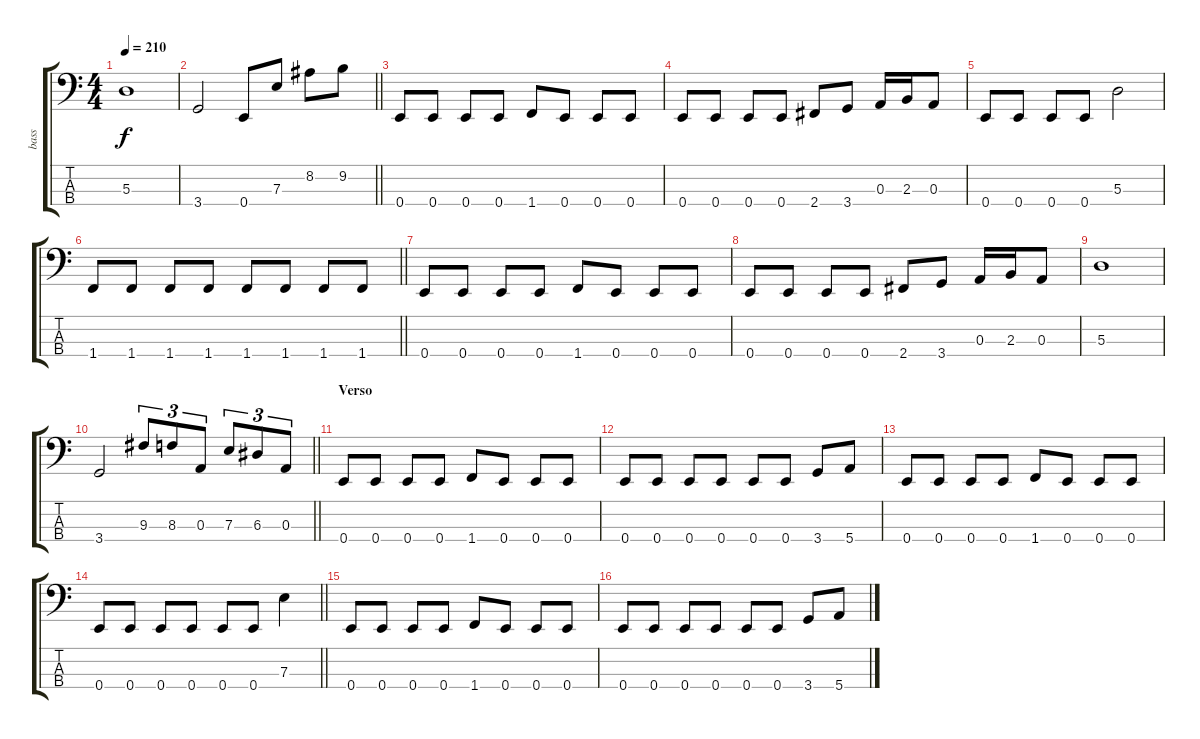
\track ("bass" "bass") {instrument electricbassfinger}
\staff {score tabs}
\tuning (G2 D2 A1 E1) {hide}
\ts (4 4)
\tempo 210
\clef f4
\ks c
5.3.1{dy f} |
\barLineRight lightlight
3.4.2 0.4.8 7.3.8 8.2.8 9.2.8 |
0.4.8 0.4.8 0.4.8 0.4.8 1.4.8 0.4.8 0.4.8 0.4.8 |
0.4.8 0.4.8 0.4.8 0.4.8 2.4.8 3.4.8 0.3.16 2.3.16 0.3.8 |
0.4.8 0.4.8 0.4.8 0.4.8 5.3.2 |
\barLineRight lightlight
1.4.8 1.4.8 1.4.8 1.4.8 1.4.8 1.4.8 1.4.8 1.4.8 |
0.4.8 0.4.8 0.4.8 0.4.8 1.4.8 0.4.8 0.4.8 0.4.8 |
0.4.8 0.4.8 0.4.8 0.4.8 2.4.8 3.4.8 0.3.16 2.3.16 0.3.8 |
5.3.1 |
\barLineRight lightlight
3.4.2 9.3.8{tu (3 2)} 8.3.8{tu (3 2)} 0.3.8{tu (3 2)} 7.3.8{tu (3 2)} 6.3.8{tu (3 2)} 0.3.8{tu (3 2)} |
\section ("" "Verso")
0.4.8 0.4.8 0.4.8 0.4.8 1.4.8 0.4.8 0.4.8 0.4.8 |
0.4.8 0.4.8 0.4.8 0.4.8 0.4.8 0.4.8 3.4.8 5.4.8 |
0.4.8 0.4.8 0.4.8 0.4.8 1.4.8 0.4.8 0.4.8 0.4.8 |
\barLineRight lightlight
0.4.8 0.4.8 0.4.8 0.4.8 0.4.8 0.4.8 7.3.4 |
0.4.8 0.4.8 0.4.8 0.4.8 1.4.8 0.4.8 0.4.8 0.4.8 |
0.4.8 0.4.8 0.4.8 0.4.8 0.4.8 0.4.8 3.4.8 5.4.8
